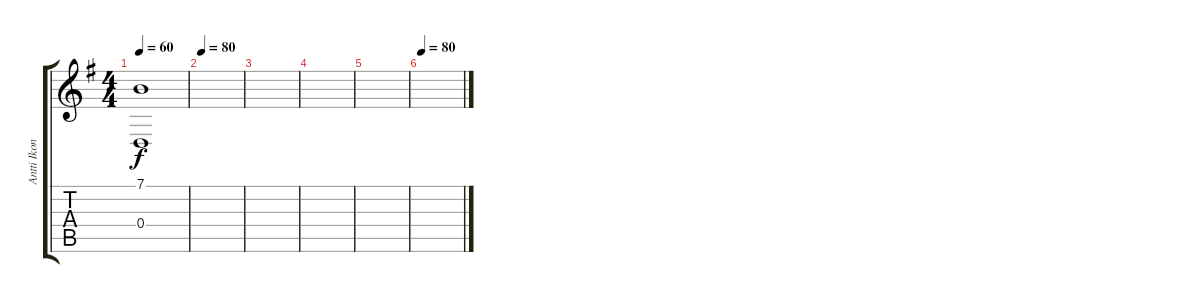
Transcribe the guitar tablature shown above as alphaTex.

\track ("Antti Ikonen II" "Antti Ikon") {instrument choiraahs}
\staff {score tabs}
\tuning (E4 B3 G3 D3 A2 E2) {hide}
\ts (4 4)
\tempo 60
\clef g2
\ks g
(7.1{t} 0.4).1{dy f} |
\tempo 80
|
|
|
|
\tempo 80
